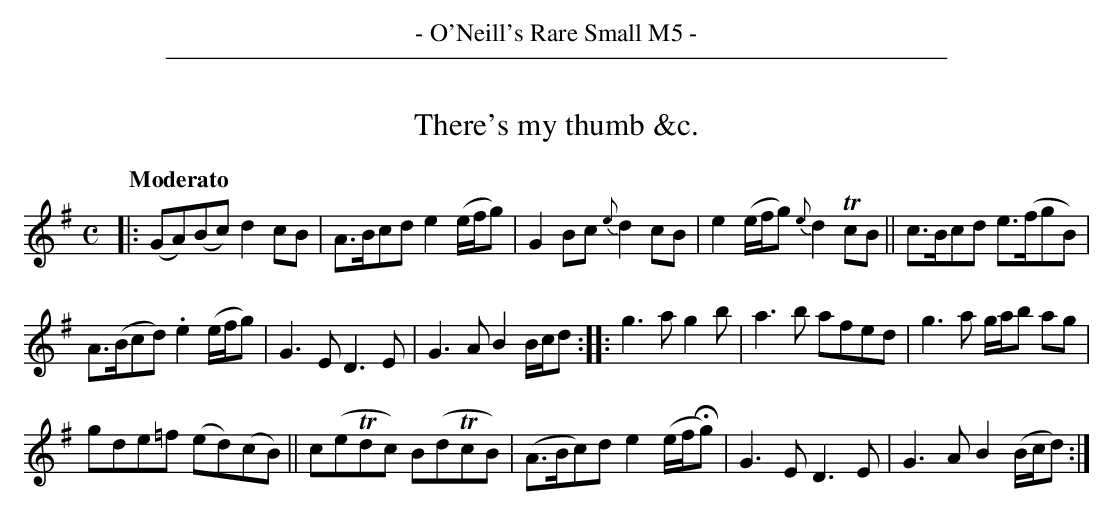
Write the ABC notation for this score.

X:1
T: There's my thumb &c.
Q: "Moderato"
M: C
L: 1/8
K: G
|:\
(GA)(Bc) d2cB | A>Bcd e2 (e/f/g) | G2Bc {e}d2cB | e2 (e/f/g) {e}d2TcB || c>Bcd e>(fgB) |
A>(Bcd) .e2 (e/f/g) | G3E D3E | G3A B2 B/c/d :: g3a g2b | a3b afed | g3a g/a/b ag |
gde=f (ed)(cB) || c(eTdc) B(dTcB) | (A>Bc)d e2 (e/f/Hg) | G3E D3E | G3A B2 (B/c/d) :|
